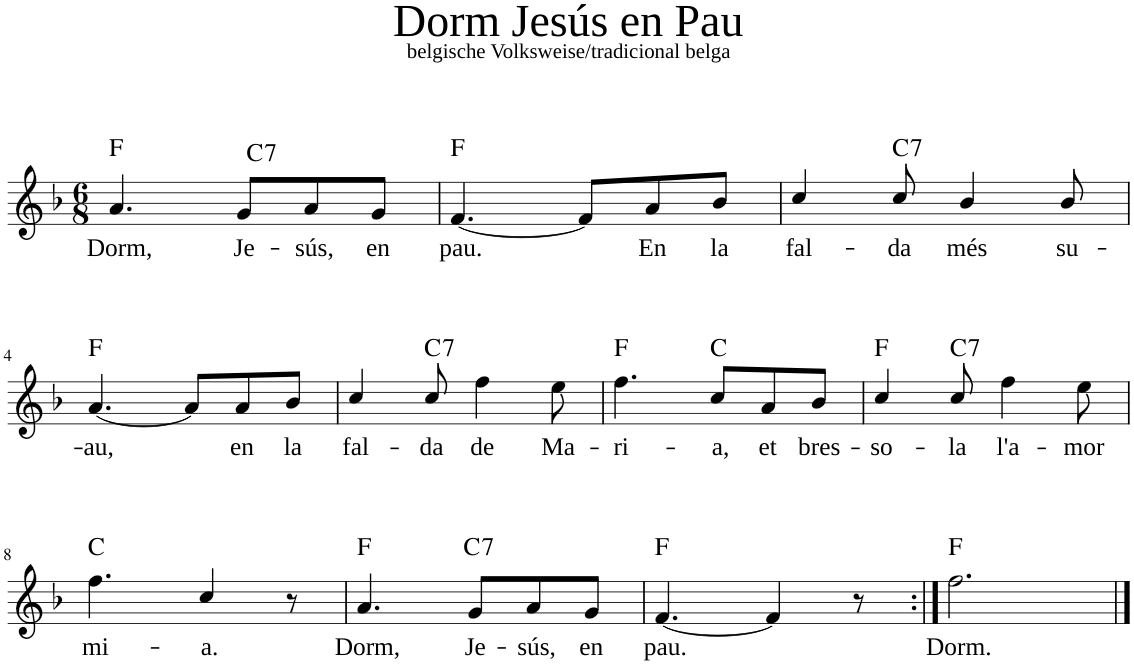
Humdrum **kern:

**kern	**text	**harte
*part1	*part1	*part1
*staff1	*staff1	*
*I"Instrument 1	*	*
*clefG2	*	*
*k[b-]	*	*
*F:	*	*
*M6/8	*	*
=1	=1	=1
!	!LO:LY:b	!LO:H:n=2:kt=7
4.a/	Dorm,	F:maj C:7
!	!LO:LY:b	!
8g/L	Je-	.
!	!LO:LY:b	!
8a/	sús,	.
!	!LO:LY:b	!
8g/J	en	.
=2	=2	=2
!	!LO:LY:b	!
[<4.f/	pau.	F:maj
8f/L]	.	.
!	!LO:LY:b	!
8a/	En	.
!	!LO:LY:b	!
8b-/J	la	.
=3	=3	=3
!	!LO:LY:b	!
4cc/	fal-	.
!	!LO:LY:b	!LO:H:kt=7
8cc/	da	C:7
!	!LO:LY:b	!
4b-/	més	.
!	!LO:LY:b	!
8b-/	su-	.
!!LO:LB:g=z
=4	=4	=4
!	!LO:LY:b	!
[<4.a/	au,	F:maj
8a/L]	.	.
!	!LO:LY:b	!
8a/	en	.
!	!LO:LY:b	!
8b-/J	la	.
=5	=5	=5
!	!LO:LY:b	!
4cc/	fal-	.
!	!LO:LY:b	!LO:H:kt=7
8cc/	da	C:7
!	!LO:LY:b	!
4ff\	de	.
!	!LO:LY:b	!
8ee\	Ma-	.
=6	=6	=6
!	!LO:LY:b	!
4.ff\	ri-	F:maj C:maj
!	!LO:LY:b	!
8cc/L	a,	.
!	!LO:LY:b	!
8a/	et	.
!	!LO:LY:b	!
8b-/J	bres-	.
=7	=7	=7
!	!LO:LY:b	!
4cc/	so-	F:maj
!	!LO:LY:b	!LO:H:kt=7
8cc/	la	C:7
!	!LO:LY:b	!
4ff\	l'a-	.
!	!LO:LY:b	!
8ee\	mor	.
!!LO:LB:g=z
=8	=8	=8
!	!LO:LY:b	!
4.ff\	mi-	C:maj
!	!LO:LY:b	!
4cc/	a.	.
8r	.	.
=9	=9	=9
!	!LO:LY:b	!LO:H:n=2:kt=7
4.a/	Dorm,	F:maj C:7
!	!LO:LY:b	!
8g/L	Je-	.
!	!LO:LY:b	!
8a/	sús,	.
!	!LO:LY:b	!
8g/J	en	.
=10	=10	=10
!	!LO:LY:b	!
[<4.f/	pau.	F:maj
4f/]	.	.
8r	.	.
=11:|!	=11:|!	=11:|!
!	!LO:LY:b	!
2.ff\	Dorm.	F:maj
==	==	==
*-	*-	*-
